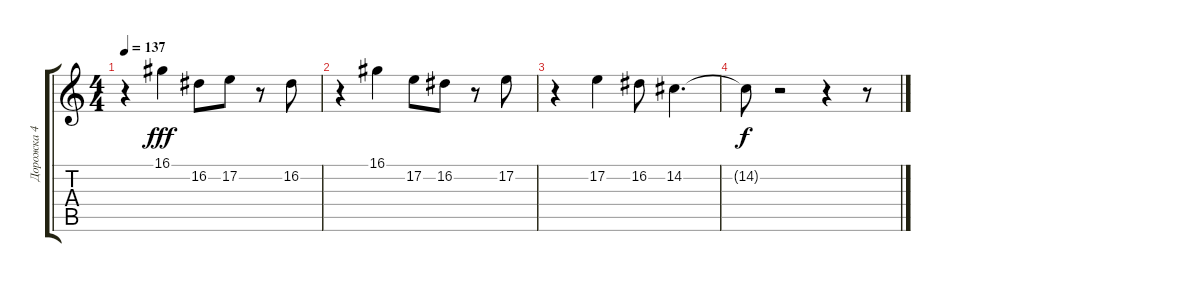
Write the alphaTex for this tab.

\track ("Дорожка 4" "Дорожка 4") {instrument lead2sawtooth}
\staff {score tabs}
\tuning (E4 B3 G3 D3 A2 E2) {hide}
\ts (4 4)
\tempo 137
\clef g2
\ks c
r.4{dy fff} 16.1.4 16.2.8 17.2.8 r.8 16.2.8 |
r.4 16.1.4 17.2.8 16.2.8 r.8 17.2.8 |
r.4 17.2.4 16.2.8 14.2.4{d} |
14.2{t}.8{dy f} r.2 r.4 r.8
